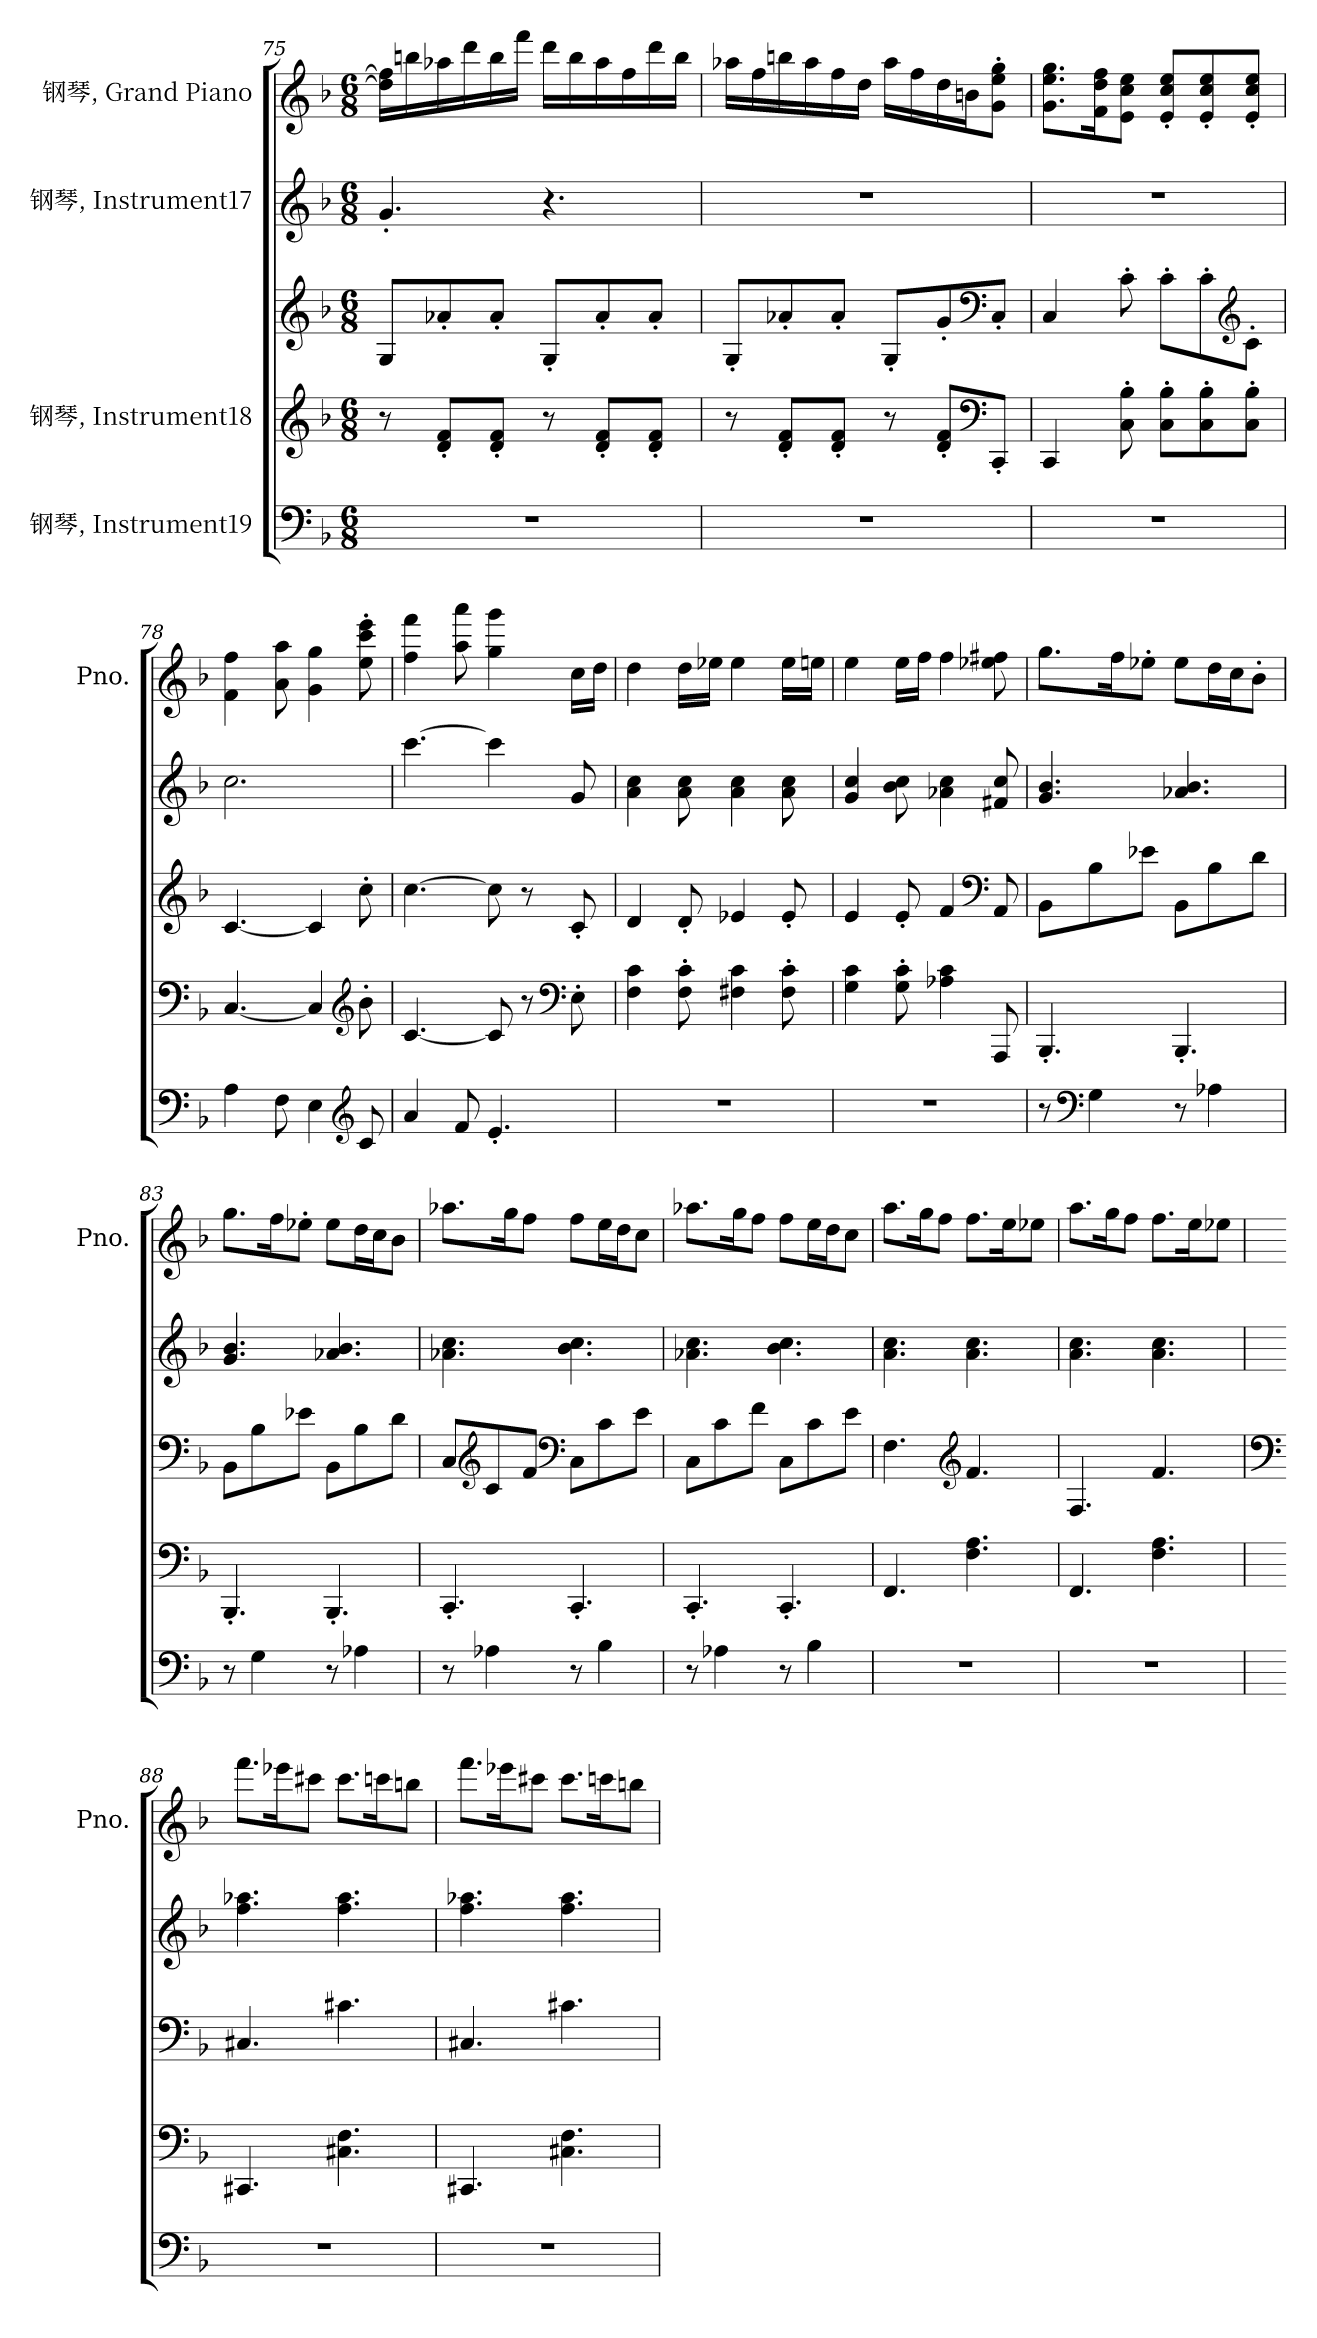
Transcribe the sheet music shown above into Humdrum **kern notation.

**kern	**kern	**kern	**kern	**kern
*part4	*part3	*part3	*part2	*part1
*staff5	*staff4	*staff3	*staff2	*staff1
*I"钢琴, Instrument19	*I"钢琴, Instrument18	*	*I"钢琴, Instrument17	*I"钢琴, Grand Piano
*	*	*	*	*I'Pno.
!!LO:PB:g=z
*clefF4	*clefG2	*clefG2	*clefG2	*clefG2
*k[b-]	*k[b-]	*k[b-]	*k[b-]	*k[b-]
*M6/8	*M6/8	*M6/8	*M6/8	*M6/8
=75	=75	=75	=75	=75
2.r	8r	8G/L	4.g'/	16dd\] 16ff\]LL
.	.	.	.	16bbn\
.	8d/' 8f/'L	8a-X'/	.	16aa-X\
.	.	.	.	16ddd\
.	8d/' 8f/'J	8a-'/J	.	16bb\
.	.	.	.	16fff\JJ
.	8r	8G'/L	4.r	16ddd\LL
.	.	.	.	16bb\
.	8d/' 8f/'L	8a-'/	.	16aa-\
.	.	.	.	16ff\
.	8d/' 8f/'J	8a-'/J	.	16ddd\
.	.	.	.	16bb\JJ
=76	=76	=76	=76	=76
2.r	8r	8G'/L	2.r	16aa-X\LL
.	.	.	.	16ff\
.	8d/' 8f/'L	8a-X'/	.	16bbn\
.	.	.	.	16aa-\
.	8d/' 8f/'J	8a-'/J	.	16ff\
.	.	.	.	16dd\JJ
.	8r	8G'/L	.	16aa-\LL
.	.	.	.	16ff\
.	8d/' 8f/'L	8g'/	.	16dd\
.	.	.	.	16bn\J
*	*clefF4	*clefF4	*	*
.	8CC'/J	8C'/J	.	8g\' 8ee\' 8gg\'J
=77	=77	=77	=77	=77
2.r	4CC/	4C/	2.r	8.g\ 8.ee\ 8.gg\L
.	.	.	.	16f\ 16dd\ 16ff\K
.	8C\' 8B-\'	8c'\	.	8e\ 8cc\ 8ee\J
.	8C\' 8B-\'L	8c'\L	.	8e/' 8cc/' 8ee/'L
.	8C\' 8B-\'	8c'\	.	8e/' 8cc/' 8ee/'
*	*	*clefG2	*	*
.	8C\' 8B-\'J	8c'\J	.	8e/' 8cc/' 8ee/'J
!!LO:LB:g=z
=78	=78	=78	=78	=78
4A\	[4.C/	[4.c/	2.cc\	4f\ 4ff\
8F\	.	.	.	8a\ 8aa\
4E\	4C/]	4c/]	.	4g\ 4gg\
*clefG2	*clefG2	*	*	*
8c/	8b-'\	8cc'\	.	8ee\' 8ccc\' 8eee\'
=79	=79	=79	=79	=79
4a/	[4.c/	[4.cc\	[4.ccc\	4ff\ 4fff\
8f/	.	.	.	8aa\ 8aaa\
4.e'/	8c/]	8cc\]	4ccc\]	4gg\ 4ggg\
.	8r	8r	.	.
*	*clefF4	*	*	*
.	8E'\	8c'/	8g/	16cc\LL
.	.	.	.	16dd\JJ
=80	=80	=80	=80	=80
2.r	4F\ 4c\	4d/	4a\ 4cc\	4dd\
.	8F\' 8c\'	8d'/	8a\ 8cc\	16dd\LL
.	.	.	.	16ee-X\JJ
.	4F#X\ 4c\	4e-X/	4a\ 4cc\	4ee-\
.	8F#\' 8c\'	8e-'/	8a\ 8cc\	16ee-\LL
.	.	.	.	16een\JJ
=81	=81	=81	=81	=81
2.r	4G\ 4c\	4e/	4g/ 4cc/	4ee\
.	8G\' 8c\'	8e'/	8b-\ 8cc\	16ee\LL
.	.	.	.	16ff\JJ
.	4A-X\ 4c\	4f/	4a-X\ 4cc\	4ff\
*	*	*clefF4	*	*
.	8AAA/	8AA/	8f#X/ 8cc/	8ee-X\ 8ff#X\
!!LO:PB:g=z
=82	=82	=82	=82	=82
8r	4.BBB-'/	8BB-\L	4.g/ 4.b-/	8.gg\L
*clefF4	*	*	*	*
4G\	.	8B-\	.	.
.	.	.	.	16ff\K
.	.	8e-X\J	.	8ee-X'\J
8r	4.BBB-'/	8BB-\L	4.a-X/ 4.b-/	8ee-\L
4A-X\	.	8B-\	.	16dd\L
.	.	.	.	16cc\J
.	.	8d\J	.	8b-'\J
=83	=83	=83	=83	=83
8r	4.BBB-'/	8BB-\L	4.g/ 4.b-/	8.gg\L
4G\	.	8B-\	.	.
.	.	.	.	16ff\K
.	.	8e-X\J	.	8ee-X'\J
8r	4.BBB-'/	8BB-\L	4.a-X/ 4.b-/	8ee-\L
4A-X\	.	8B-\	.	16dd\L
.	.	.	.	16cc\J
.	.	8d\J	.	8b-\J
=84	=84	=84	=84	=84
8r	4.CC'/	8C/L	4.a-X\ 4.cc\	8.aa-X\L
*	*	*clefG2	*	*
4A-X\	.	8c/	.	.
.	.	.	.	16gg\K
.	.	8f/J	.	8ff\J
*	*	*clefF4	*	*
8r	4.CC'/	8C\L	4.b-\ 4.cc\	8ff\L
4B-\	.	8c\	.	16ee\L
.	.	.	.	16dd\J
.	.	8e\J	.	8cc\J
=85	=85	=85	=85	=85
8r	4.CC'/	8C\L	4.a-X\ 4.cc\	8.aa-X\L
4A-X\	.	8c\	.	.
.	.	.	.	16gg\K
.	.	8f\J	.	8ff\J
8r	4.CC'/	8C\L	4.b-\ 4.cc\	8ff\L
4B-\	.	8c\	.	16ee\L
.	.	.	.	16dd\J
.	.	8e\J	.	8cc\J
!!LO:LB:g=z
=86	=86	=86	=86	=86
2.r	4.FF/	4.F\	4.a\ 4.cc\	8.aa\L
.	.	.	.	16gg\K
.	.	.	.	8ff\J
*	*	*clefG2	*	*
.	4.F\ 4.A\	4.f/	4.a\ 4.cc\	8.ff\L
.	.	.	.	16ee\K
.	.	.	.	8ee-X\J
=87	=87	=87	=87	=87
2.r	4.FF/	4.F/	4.a\ 4.cc\	8.aa\L
.	.	.	.	16gg\K
.	.	.	.	8ff\J
.	4.F\ 4.A\	4.f/	4.a\ 4.cc\	8.ff\L
.	.	.	.	16ee\K
.	.	.	.	8ee-X\J
=88	=88	=88	=88	=88
*	*	*clefF4	*	*
2.r	4.CC#X/	4.C#X/	4.ff\ 4.aa-X\	8.fff\L
.	.	.	.	16eee-X\K
.	.	.	.	8ccc#X\J
.	4.C#X\ 4.F\	4.c#X\	4.ff\ 4.aa-\	8.ccc#\L
.	.	.	.	16cccn\K
.	.	.	.	8bbn\J
=89	=89	=89	=89	=89
2.r	4.CC#X/	4.C#X/	4.ff\ 4.aa-X\	8.fff\L
.	.	.	.	16eee-X\K
.	.	.	.	8ccc#X\J
.	4.C#X\ 4.F\	4.c#X\	4.ff\ 4.aa-\	8.ccc#\L
.	.	.	.	16cccn\K
.	.	.	.	8bbn\J
=	=	=	=	=
*-	*-	*-	*-	*-
